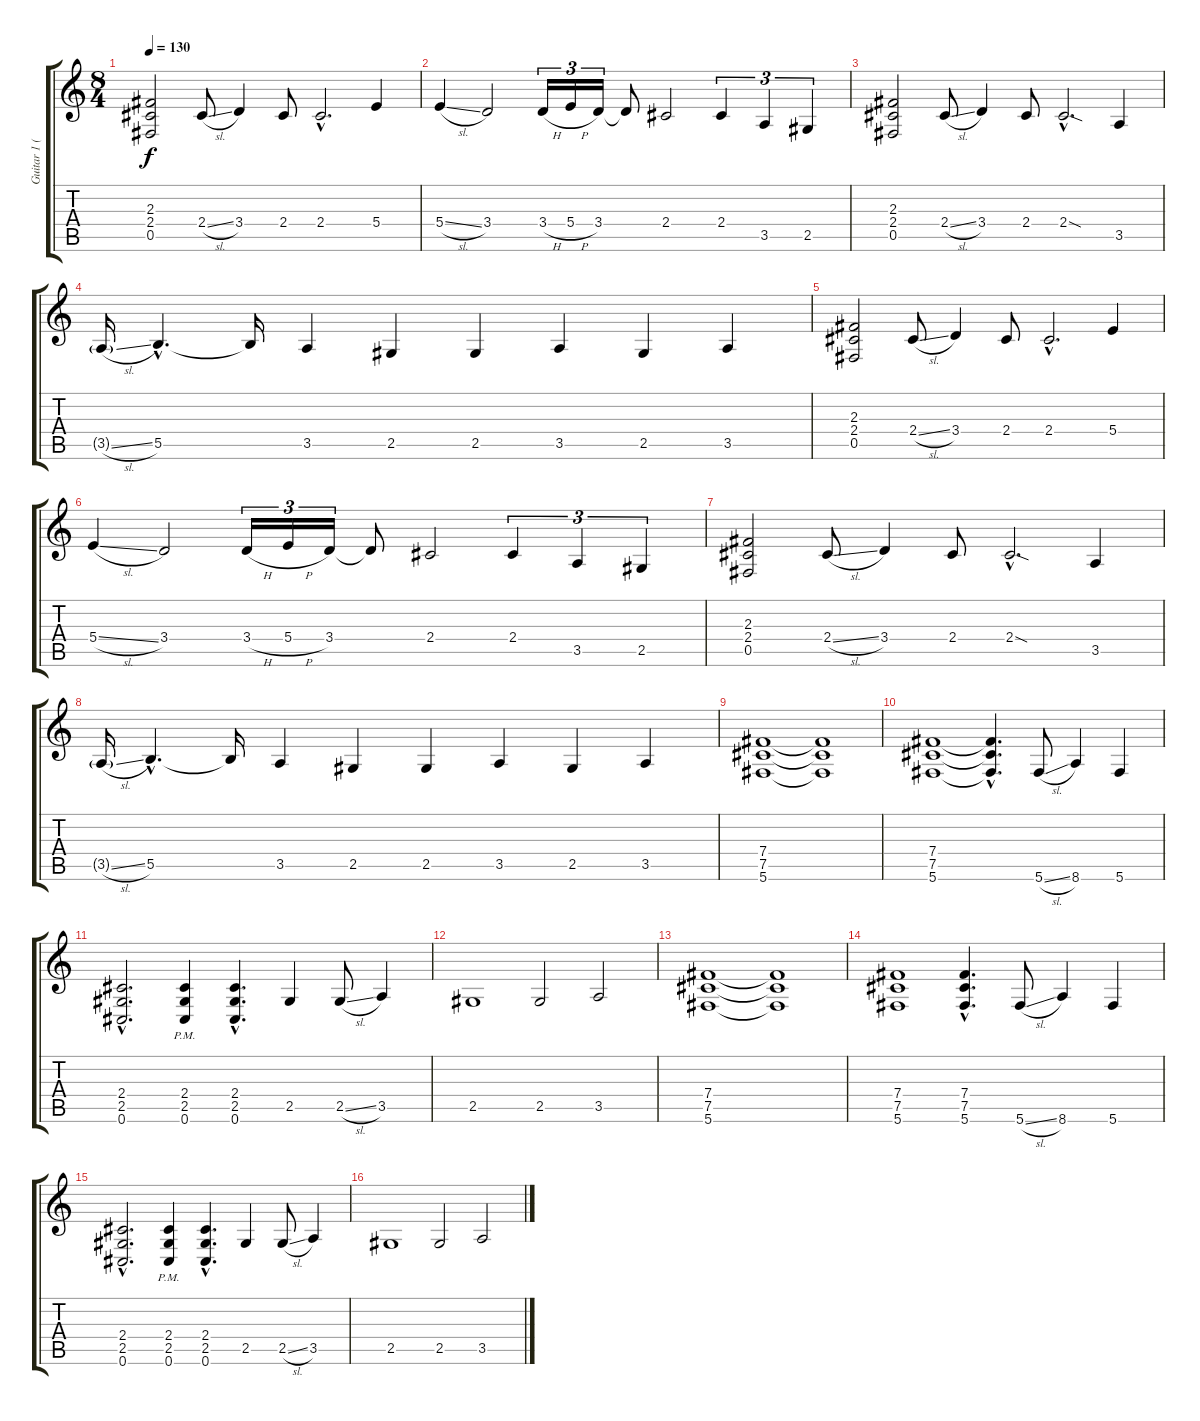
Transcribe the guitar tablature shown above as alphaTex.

\track ("Guitar 1 (Distortion)" "Guitar 1 (") {instrument distortionguitar}
\staff {score tabs}
\tuning (Db4 Ab3 E3 B2 Gb2 Db2) {hide}
\ts (8 4)
\tempo 130
\clef g2
\ks c
(2.3 2.4 0.5).2{dy f} 2.4{sl}.8 3.4.4 2.4.8 2.4{hac}.2{d} 5.4.4 |
5.4{sl}.4 3.4.2 3.4{h}.16{tu (3 2)} 5.4{h}.16{tu (3 2)} 3.4.16{tu (3 2)} 3.4{t}.8 2.4.2 2.4.4{tu (3 2)} 3.5.4{tu (3 2)} 2.5.4{tu (3 2)} |
(2.3 2.4 0.5).2 2.4{sl}.8 3.4.4 2.4.8 2.4{sod hac}.2{d} 3.5.4 |
3.5{sl g}.16 5.5{hac}.4{d} 5.5{t}.16 3.5.4 2.5.4 2.5.4 3.5.4 2.5.4 3.5.4 |
(2.3 2.4 0.5).2 2.4{sl}.8 3.4.4 2.4.8 2.4{hac}.2{d} 5.4.4 |
5.4{sl}.4 3.4.2 3.4{h}.16{tu (3 2)} 5.4{h}.16{tu (3 2)} 3.4.16{tu (3 2)} 3.4{t}.8 2.4.2 2.4.4{tu (3 2)} 3.5.4{tu (3 2)} 2.5.4{tu (3 2)} |
(2.3 2.4 0.5).2 2.4{sl}.8 3.4.4 2.4.8 2.4{sod hac}.2{d} 3.5.4 |
3.5{sl g}.16 5.5{hac}.4{d} 5.5{t}.16 3.5.4 2.5.4 2.5.4 3.5.4 2.5.4 3.5.4 |
(7.4 7.5 5.6).1 (7.4{t} 7.5{t} 5.6{t}).1 |
(7.4 7.5 5.6).1 (7.4{hac t} 7.5{hac t} 5.6{hac t}).4{d} 5.6{sl}.8 8.6.4 5.6.4 |
(2.4{hac} 2.5{hac} 0.6{hac}).2{d} (2.4{pm} 2.5{pm} 0.6{pm}).4 (2.4{hac} 2.5{hac} 0.6{hac}).4{d} 2.5.4 2.5{sl}.8 3.5.4 |
2.5.1 2.5.2 3.5.2 |
(7.4 7.5 5.6).1 (7.4{t} 7.5{t} 5.6{t}).1 |
(7.4 7.5 5.6).1 (7.4{hac} 7.5{hac} 5.6{hac}).4{d} 5.6{sl}.8 8.6.4 5.6.4 |
(2.4{hac} 2.5{hac} 0.6{hac}).2{d} (2.4{pm} 2.5{pm} 0.6{pm}).4 (2.4{hac} 2.5{hac} 0.6{hac}).4{d} 2.5.4 2.5{sl}.8 3.5.4 |
2.5.1 2.5.2 3.5.2
